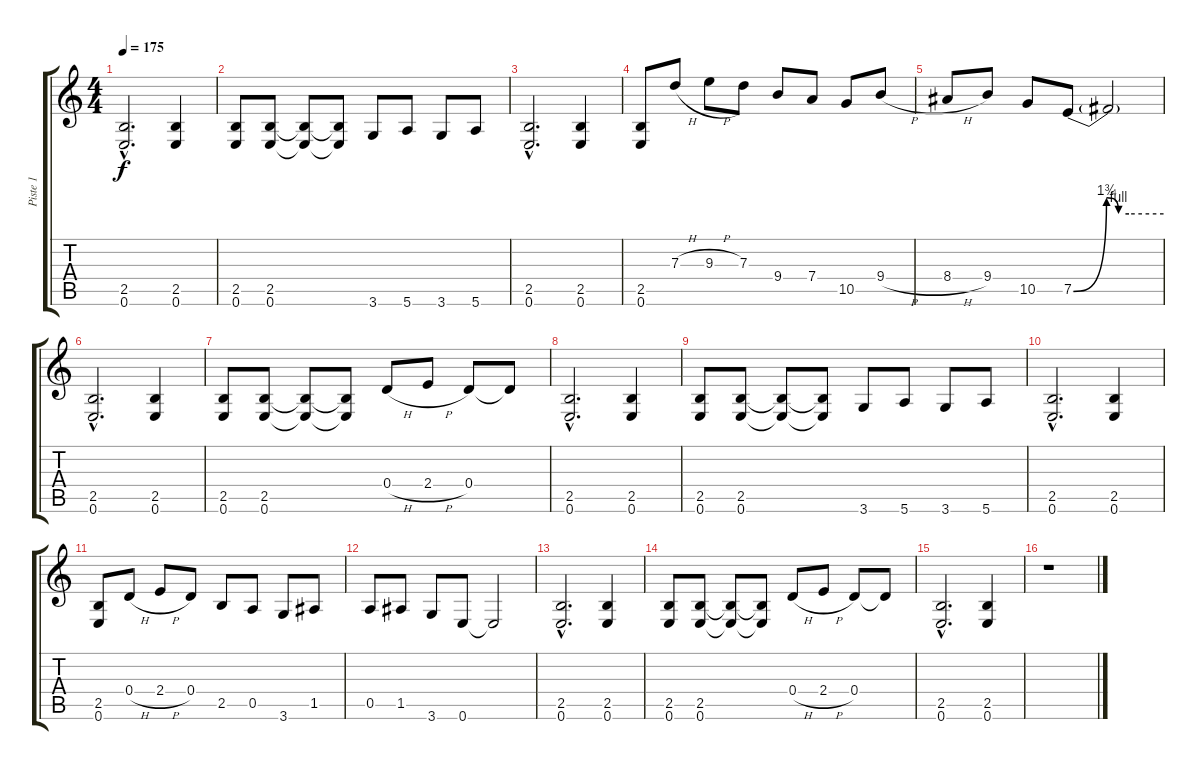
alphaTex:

\track ("Piste 1" "Piste 1") {instrument distortionguitar}
\staff {score tabs}
\tuning (E4 B3 G3 D3 A2 E2) {hide}
\ts (4 4)
\tempo 175
\clef g2
\ks c
(2.5{hac} 0.6{hac}).2{d dy f} (2.5 0.6).4 |
(2.5 0.6).8 (2.5 0.6).8 (2.5{t} 0.6{t}).8 (2.5{t} 0.6{t}).8 3.6.8 5.6.8 3.6.8 5.6.8 |
(2.5{hac} 0.6{hac}).2{d} (2.5 0.6).4 |
(2.5 0.6).8 7.3{h}.8 9.3{h}.8 7.3.8 9.4.8 7.4.8 10.5.8 9.4{h}.8 |
8.4{h}.8 9.4.8 10.5.8 7.5{be (custom 0 0 22 7 30 4 37 4 60 4)}.8 7.5{t}.2 |
(2.5{hac} 0.6{hac}).2{d} (2.5 0.6).4 |
(2.5 0.6).8 (2.5 0.6).8 (2.5{t} 0.6{t}).8 (2.5{t} 0.6{t}).8 0.4{h}.8 2.4{h}.8 0.4.8 0.4{t}.8 |
(2.5{hac} 0.6{hac}).2{d} (2.5 0.6).4 |
(2.5 0.6).8 (2.5 0.6).8 (2.5{t} 0.6{t}).8 (2.5{t} 0.6{t}).8 3.6.8 5.6.8 3.6.8 5.6.8 |
(2.5{hac} 0.6{hac}).2{d} (2.5 0.6).4 |
(2.5 0.6).8 0.4{h}.8 2.4{h}.8 0.4.8 2.5.8 0.5.8 3.6.8 1.5.8 |
0.5.8 1.5.8 3.6.8 0.6.8 0.6{t}.2 |
(2.5{hac} 0.6{hac}).2{d} (2.5 0.6).4 |
(2.5 0.6).8 (2.5 0.6).8 (2.5{t} 0.6{t}).8 (2.5{t} 0.6{t}).8 0.4{h}.8 2.4{h}.8 0.4.8 0.4{t}.8 |
(2.5{hac} 0.6{hac}).2{d} (2.5 0.6).4 |
r.1
